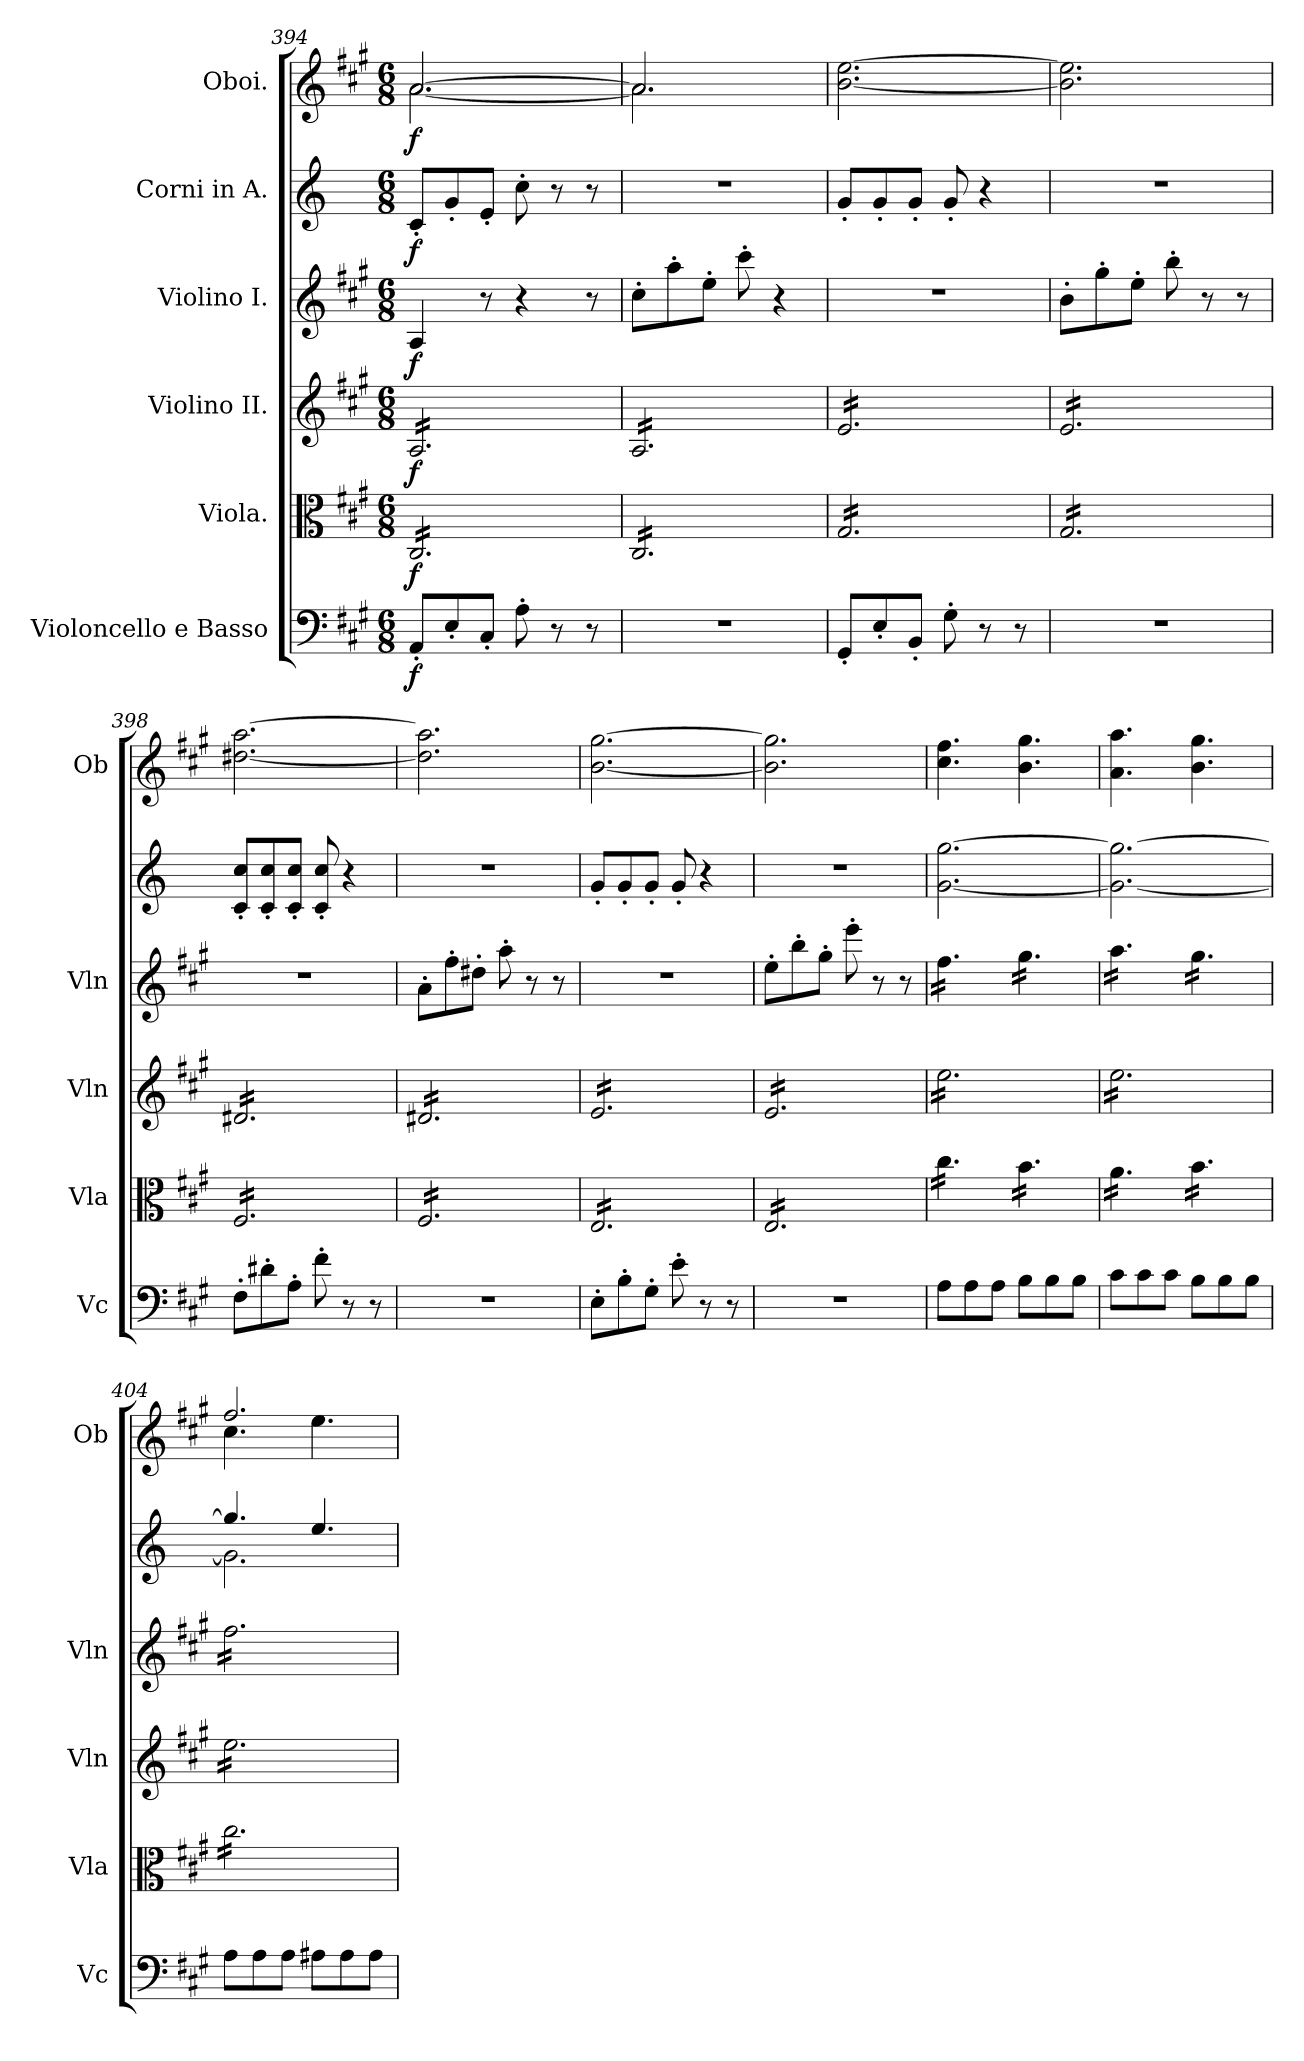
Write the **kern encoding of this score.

**kern	**dynam	**kern	**dynam	**kern	**dynam	**kern	**dynam	**kern	**dynam	**kern	**dynam
*part6	*part6	*part5	*part5	*part4	*part4	*part3	*part3	*part2	*part2	*part1	*part1
*staff6	*staff6	*staff5	*staff5	*staff4	*staff4	*staff3	*staff3	*staff2	*staff2	*staff1	*staff1
*I"Violoncello e Basso	*	*I"Viola.	*	*I"Violino II.	*	*I"Violino I.	*	*I"Corni in A.	*	*I"Oboi.	*
*I'Vc	*	*I'Vla	*	*I'Vln	*	*I'Vln	*	*	*	*I'Ob	*
*clefF4	*	*clefC3	*	*clefG2	*	*clefG2	*	*clefG2	*	*clefG2	*
*	*	*	*	*	*	*	*	*ITrd2c3	*	*	*
*k[f#c#g#]	*	*k[f#c#g#]	*	*k[f#c#g#]	*	*k[f#c#g#]	*	*k[f#c#g#]	*	*k[f#c#g#]	*
*M6/8	*	*M6/8	*	*M6/8	*	*M6/8	*	*M6/8	*	*M6/8	*
=394	=394	=394	=394	=394	=394	=394	=394	=394	=394	=394	=394
*	*	*	*	*	*	*	*	*	*	*^	*
!	!LO:DY:b	!	!LO:DY:b	!	!LO:DY:b	!	!LO:DY:b	!	!LO:DY:b	!	!	!LO:DY:b
*	*	*tremolo	*	*	*	*	*	*	*	*	*	*
*	*	*	*	*tremolo	*	*	*	*	*	*	*	*
8AA'/L	f	16C#/LL	f	16A/LL	f	4A/	f	8A'/L	f	[2.a/	[2.a\	f
.	.	16C#/	.	16A/	.	.	.	.	.	.	.	.
8E'/	.	16C#/	.	16A/	.	.	.	8e'/	.	.	.	.
.	.	16C#/	.	16A/	.	.	.	.	.	.	.	.
8C#'/J	.	16C#/	.	16A/	.	8r	.	8c#'/J	.	.	.	.
.	.	16C#/	.	16A/	.	.	.	.	.	.	.	.
8A'\	.	16C#/	.	16A/	.	4r	.	8a'\	.	.	.	.
.	.	16C#/	.	16A/	.	.	.	.	.	.	.	.
8r	.	16C#/	.	16A/	.	.	.	8r	.	.	.	.
.	.	16C#/	.	16A/	.	.	.	.	.	.	.	.
8r	.	16C#/	.	16A/	.	8r	.	8r	.	.	.	.
.	.	16C#/JJ	.	16A/JJ	.	.	.	.	.	.	.	.
=395	=395	=395	=395	=395	=395	=395	=395	=395	=395	=395	=395	=395
2.r	.	16C#/LL	.	16A/LL	.	8cc#'\L	.	2.r	.	2.a/]	2.a\]	.
.	.	16C#/	.	16A/	.	.	.	.	.	.	.	.
.	.	16C#/	.	16A/	.	8aa'\	.	.	.	.	.	.
.	.	16C#/	.	16A/	.	.	.	.	.	.	.	.
.	.	16C#/	.	16A/	.	8ee'\J	.	.	.	.	.	.
.	.	16C#/	.	16A/	.	.	.	.	.	.	.	.
.	.	16C#/	.	16A/	.	8ccc#'\	.	.	.	.	.	.
.	.	16C#/	.	16A/	.	.	.	.	.	.	.	.
.	.	16C#/	.	16A/	.	4r	.	.	.	.	.	.
.	.	16C#/	.	16A/	.	.	.	.	.	.	.	.
.	.	16C#/	.	16A/	.	.	.	.	.	.	.	.
.	.	16C#/JJ	.	16A/JJ	.	.	.	.	.	.	.	.
*	*	*	*	*	*	*	*	*	*	*v	*v	*
=396	=396	=396	=396	=396	=396	=396	=396	=396	=396	=396	=396
8GG#'/L	.	16G#/LL	.	16e/LL	.	2.r	.	8e'/L	.	[2.b\ [2.ee\	.
.	.	16G#/	.	16e/	.	.	.	.	.	.	.
8E'/	.	16G#/	.	16e/	.	.	.	8e'/	.	.	.
.	.	16G#/	.	16e/	.	.	.	.	.	.	.
8BB'/J	.	16G#/	.	16e/	.	.	.	8e'/J	.	.	.
.	.	16G#/	.	16e/	.	.	.	.	.	.	.
8G#'\	.	16G#/	.	16e/	.	.	.	8e'/	.	.	.
.	.	16G#/	.	16e/	.	.	.	.	.	.	.
8r	.	16G#/	.	16e/	.	.	.	4r	.	.	.
.	.	16G#/	.	16e/	.	.	.	.	.	.	.
8r	.	16G#/	.	16e/	.	.	.	.	.	.	.
.	.	16G#/JJ	.	16e/JJ	.	.	.	.	.	.	.
!!LO:LB:g=z
=397	=397	=397	=397	=397	=397	=397	=397	=397	=397	=397	=397
2.r	.	16G#/LL	.	16e/LL	.	8b'\L	.	2.r	.	2.b\] 2.ee\]	.
.	.	16G#/	.	16e/	.	.	.	.	.	.	.
.	.	16G#/	.	16e/	.	8gg#'\	.	.	.	.	.
.	.	16G#/	.	16e/	.	.	.	.	.	.	.
.	.	16G#/	.	16e/	.	8ee'\J	.	.	.	.	.
.	.	16G#/	.	16e/	.	.	.	.	.	.	.
.	.	16G#/	.	16e/	.	8bb'\	.	.	.	.	.
.	.	16G#/	.	16e/	.	.	.	.	.	.	.
.	.	16G#/	.	16e/	.	8r	.	.	.	.	.
.	.	16G#/	.	16e/	.	.	.	.	.	.	.
.	.	16G#/	.	16e/	.	8r	.	.	.	.	.
.	.	16G#/JJ	.	16e/JJ	.	.	.	.	.	.	.
=398	=398	=398	=398	=398	=398	=398	=398	=398	=398	=398	=398
8F#'\L	.	16F#/LL	.	16d#X/LL	.	2.r	.	8A/' 8a/'L	.	[2.dd#X\ [2.aa\	.
.	.	16F#/	.	16d#X/	.	.	.	.	.	.	.
8d#X'\	.	16F#/	.	16d#X/	.	.	.	8A/' 8a/'	.	.	.
.	.	16F#/	.	16d#X/	.	.	.	.	.	.	.
8A'\J	.	16F#/	.	16d#X/	.	.	.	8A/' 8a/'J	.	.	.
.	.	16F#/	.	16d#X/	.	.	.	.	.	.	.
8f#'\	.	16F#/	.	16d#X/	.	.	.	8A/' 8a/'	.	.	.
.	.	16F#/	.	16d#X/	.	.	.	.	.	.	.
8r	.	16F#/	.	16d#X/	.	.	.	4r	.	.	.
.	.	16F#/	.	16d#X/	.	.	.	.	.	.	.
8r	.	16F#/	.	16d#X/	.	.	.	.	.	.	.
.	.	16F#/JJ	.	16d#X/JJ	.	.	.	.	.	.	.
=399	=399	=399	=399	=399	=399	=399	=399	=399	=399	=399	=399
2.r	.	16F#/LL	.	16d#X/LL	.	8a'\L	.	2.r	.	2.dd#\] 2.aa\]	.
.	.	16F#/	.	16d#X/	.	.	.	.	.	.	.
.	.	16F#/	.	16d#X/	.	8ff#'\	.	.	.	.	.
.	.	16F#/	.	16d#X/	.	.	.	.	.	.	.
.	.	16F#/	.	16d#X/	.	8dd#X'\J	.	.	.	.	.
.	.	16F#/	.	16d#X/	.	.	.	.	.	.	.
.	.	16F#/	.	16d#X/	.	8aa'\	.	.	.	.	.
.	.	16F#/	.	16d#X/	.	.	.	.	.	.	.
.	.	16F#/	.	16d#X/	.	8r	.	.	.	.	.
.	.	16F#/	.	16d#X/	.	.	.	.	.	.	.
.	.	16F#/	.	16d#X/	.	8r	.	.	.	.	.
.	.	16F#/JJ	.	16d#X/JJ	.	.	.	.	.	.	.
=400	=400	=400	=400	=400	=400	=400	=400	=400	=400	=400	=400
8E'\L	.	16E/LL	.	16e/LL	.	2.r	.	8e'/L	.	[2.b\ [2.gg#\	.
.	.	16E/	.	16e/	.	.	.	.	.	.	.
8B'\	.	16E/	.	16e/	.	.	.	8e'/	.	.	.
.	.	16E/	.	16e/	.	.	.	.	.	.	.
8G#'\J	.	16E/	.	16e/	.	.	.	8e'/J	.	.	.
.	.	16E/	.	16e/	.	.	.	.	.	.	.
8e'\	.	16E/	.	16e/	.	.	.	8e'/	.	.	.
.	.	16E/	.	16e/	.	.	.	.	.	.	.
8r	.	16E/	.	16e/	.	.	.	4r	.	.	.
.	.	16E/	.	16e/	.	.	.	.	.	.	.
8r	.	16E/	.	16e/	.	.	.	.	.	.	.
.	.	16E/JJ	.	16e/JJ	.	.	.	.	.	.	.
=401	=401	=401	=401	=401	=401	=401	=401	=401	=401	=401	=401
2.r	.	16E/LL	.	16e/LL	.	8ee'\L	.	2.r	.	2.b\] 2.gg#\]	.
.	.	16E/	.	16e/	.	.	.	.	.	.	.
.	.	16E/	.	16e/	.	8bb'\	.	.	.	.	.
.	.	16E/	.	16e/	.	.	.	.	.	.	.
.	.	16E/	.	16e/	.	8gg#'\J	.	.	.	.	.
.	.	16E/	.	16e/	.	.	.	.	.	.	.
.	.	16E/	.	16e/	.	8eee'\	.	.	.	.	.
.	.	16E/	.	16e/	.	.	.	.	.	.	.
.	.	16E/	.	16e/	.	8r	.	.	.	.	.
.	.	16E/	.	16e/	.	.	.	.	.	.	.
.	.	16E/	.	16e/	.	8r	.	.	.	.	.
.	.	16E/JJ	.	16e/JJ	.	.	.	.	.	.	.
!!LO:PB:g=z
=402	=402	=402	=402	=402	=402	=402	=402	=402	=402	=402	=402
*	*	*	*	*	*	*tremolo	*	*	*	*	*
8A\L	.	16cc#\LL	.	16ee\LL	.	16ff#\LL	.	[2.e\ [2.ee\	.	4.cc#\ 4.ff#\	.
.	.	16cc#\	.	16ee\	.	16ff#\	.	.	.	.	.
8A\	.	16cc#\	.	16ee\	.	16ff#\	.	.	.	.	.
.	.	16cc#\	.	16ee\	.	16ff#\	.	.	.	.	.
8A\J	.	16cc#\	.	16ee\	.	16ff#\	.	.	.	.	.
.	.	16cc#\JJ	.	16ee\	.	16ff#\JJ	.	.	.	.	.
8B\L	.	16b\LL	.	16ee\	.	16gg#\LL	.	.	.	4.b\ 4.gg#\	.
.	.	16b\	.	16ee\	.	16gg#\	.	.	.	.	.
8B\	.	16b\	.	16ee\	.	16gg#\	.	.	.	.	.
.	.	16b\	.	16ee\	.	16gg#\	.	.	.	.	.
8B\J	.	16b\	.	16ee\	.	16gg#\	.	.	.	.	.
.	.	16b\JJ	.	16ee\JJ	.	16gg#\JJ	.	.	.	.	.
=403	=403	=403	=403	=403	=403	=403	=403	=403	=403	=403	=403
8c#\L	.	16a\LL	.	16ee\LL	.	16aa\LL	.	2.e\_ 2.ee\_	.	4.a\ 4.aa\	.
.	.	16a\	.	16ee\	.	16aa\	.	.	.	.	.
8c#\	.	16a\	.	16ee\	.	16aa\	.	.	.	.	.
.	.	16a\	.	16ee\	.	16aa\	.	.	.	.	.
8c#\J	.	16a\	.	16ee\	.	16aa\	.	.	.	.	.
.	.	16a\JJ	.	16ee\	.	16aa\JJ	.	.	.	.	.
8B\L	.	16b\LL	.	16ee\	.	16gg#\LL	.	.	.	4.b\ 4.gg#\	.
.	.	16b\	.	16ee\	.	16gg#\	.	.	.	.	.
8B\	.	16b\	.	16ee\	.	16gg#\	.	.	.	.	.
.	.	16b\	.	16ee\	.	16gg#\	.	.	.	.	.
8B\J	.	16b\	.	16ee\	.	16gg#\	.	.	.	.	.
.	.	16b\JJ	.	16ee\JJ	.	16gg#\JJ	.	.	.	.	.
=404	=404	=404	=404	=404	=404	=404	=404	=404	=404	=404	=404
*	*	*	*	*	*	*	*	*^	*	*^	*
8A\L	.	16cc#\LL	.	16ee\LL	.	16ff#\LL	.	4.ee/]	2.e\]	.	2.ff#/	4.cc#\	.
.	.	16cc#\	.	16ee\	.	16ff#\	.	.	.	.	.	.	.
8A\	.	16cc#\	.	16ee\	.	16ff#\	.	.	.	.	.	.	.
.	.	16cc#\	.	16ee\	.	16ff#\	.	.	.	.	.	.	.
8A\J	.	16cc#\	.	16ee\	.	16ff#\	.	.	.	.	.	.	.
.	.	16cc#\	.	16ee\	.	16ff#\	.	.	.	.	.	.	.
8A#X\L	.	16cc#\	.	16ee\	.	16ff#\	.	4.cc#/	.	.	.	4.ee\	.
.	.	16cc#\	.	16ee\	.	16ff#\	.	.	.	.	.	.	.
8A#\	.	16cc#\	.	16ee\	.	16ff#\	.	.	.	.	.	.	.
.	.	16cc#\	.	16ee\	.	16ff#\	.	.	.	.	.	.	.
8A#\J	.	16cc#\	.	16ee\	.	16ff#\	.	.	.	.	.	.	.
.	.	16cc#\JJ	.	16ee\JJ	.	16ff#\JJ	.	.	.	.	.	.	.
*	*	*	*	*	*	*Xtremolo	*	*	*	*	*	*	*
*	*	*	*	*Xtremolo	*	*	*	*	*	*	*	*	*
*	*	*Xtremolo	*	*	*	*	*	*	*	*	*	*	*
*	*	*	*	*	*	*	*	*v	*v	*	*	*	*
*	*	*	*	*	*	*	*	*	*	*v	*v	*
=	=	=	=	=	=	=	=	=	=	=	=
*-	*-	*-	*-	*-	*-	*-	*-	*-	*-	*-	*-
